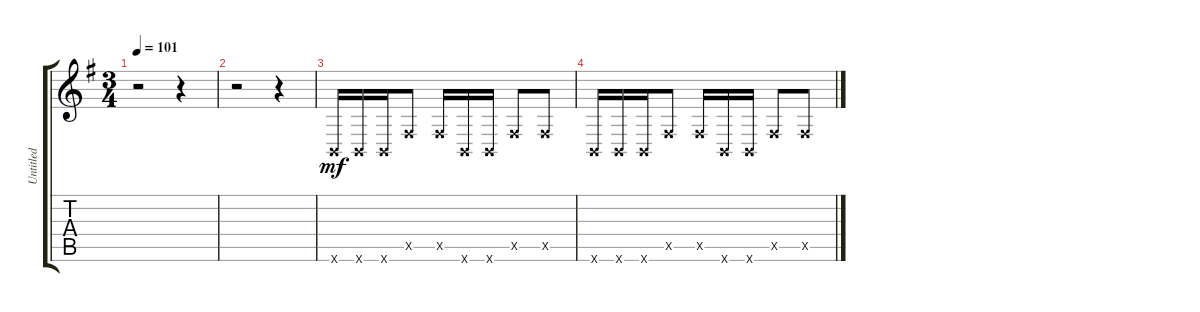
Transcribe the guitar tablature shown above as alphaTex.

\track ("Untitled" "Untitled") {instrument synthdrum}
\staff {score tabs}
\tuning (Eb4 Bb3 Gb3 Db3 Ab2 Db2) {hide}
\ts (3 4)
\tempo 101
\clef g2
\ks g
r.2{dy mf} r.4 |
r.2 r.4 |
10.6{x}.16 10.6{x}.16 10.6{x}.16 10.5{x}.8 10.5{x}.16 10.6{x}.16 10.6{x}.16 10.5{x}.8 10.5{x}.8 |
10.6{x}.16 10.6{x}.16 10.6{x}.16 10.5{x}.8 10.5{x}.16 10.6{x}.16 10.6{x}.16 10.5{x}.8 10.5{x}.8
